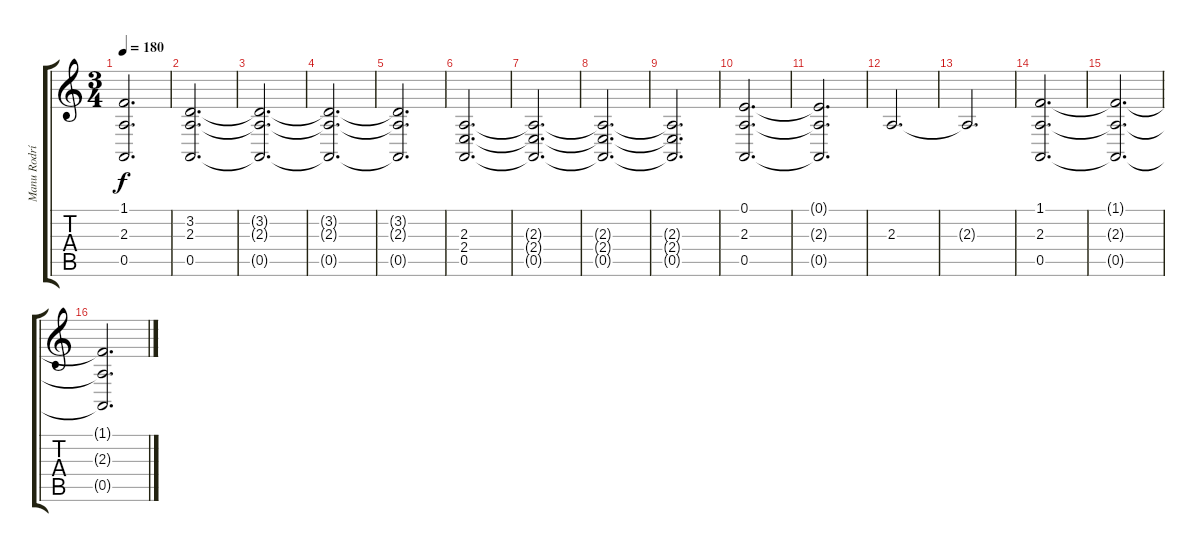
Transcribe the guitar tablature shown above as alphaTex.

\track ("Manu Rodríguez" "Manu Rodrí") {instrument stringensemble1}
\staff {score tabs}
\tuning (E4 B3 G3 D3 A2 E2) {hide}
\ts (3 4)
\tempo 180
\clef g2
\ks c
(1.1{t} 2.3{t} 0.5{t}).2{d dy f} |
(3.2 2.3 0.5).2{d} |
(3.2{t} 2.3{t} 0.5{t}).2{d} |
(3.2{t} 2.3{t} 0.5{t}).2{d} |
(3.2{t} 2.3{t} 0.5{t}).2{d} |
(2.3 2.4 0.5).2{d} |
(2.3{t} 2.4{t} 0.5{t}).2{d} |
(2.3{t} 2.4{t} 0.5{t}).2{d} |
(2.3{t} 2.4{t} 0.5{t}).2{d} |
(0.1 2.3 0.5).2{d} |
(0.1{t} 2.3{t} 0.5{t}).2{d} |
2.3.2{d} |
2.3{t}.2{d} |
(1.1 2.3 0.5).2{d} |
(1.1{t} 2.3{t} 0.5{t}).2{d} |
(1.1{t} 2.3{t} 0.5{t}).2{d}
